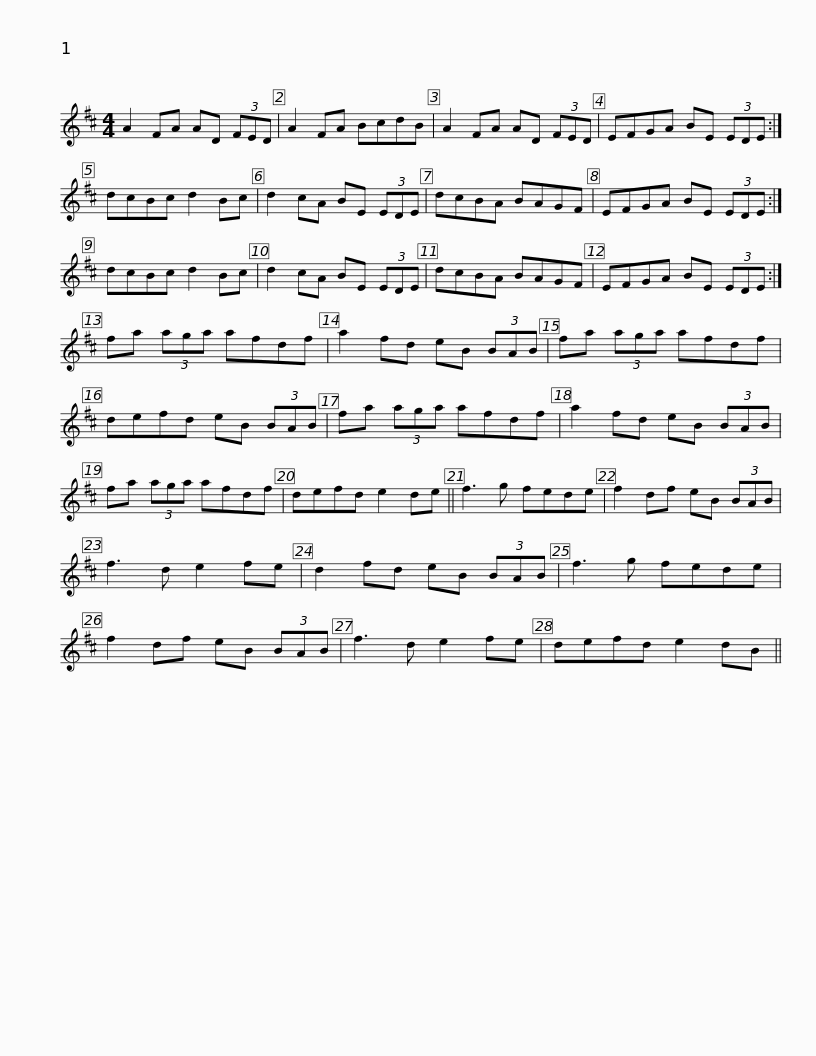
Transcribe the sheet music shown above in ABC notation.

X:1
L:1/8
M:4/4
I:linebreak $
K:D
V:1 treble
V:1
 A2 FA AD (3FED | A2 FA BcdB | A2 FA AD (3FED | EFGA BE (3EDE :| dcBc d2 Bc |$ %5
 d2 cA BE (3EDE | dcBA BAGF | EFGA BE (3EDE :| dcBc d2 Bc | d2 cA BE (3EDE |$ %10
 dcBA BAGF | EFGA BE (3EDE :| fa (3aga afdf | a2 fd eB (3BAB | fa (3aga afdf |$ %15
 defd eB (3BAB | fa (3aga afdf | a2 fd eB (3BAB | fa (3aga afdf | defd e2 de ||$ %20
 f3 g fede | f2 df eB (3BAB | f3 d e2 fe | d2 fd eB (3BAB | f3 g fede | %25
 f2 df eB (3BAB |$ f3 d e2 fe | defd e2 dB || %28
